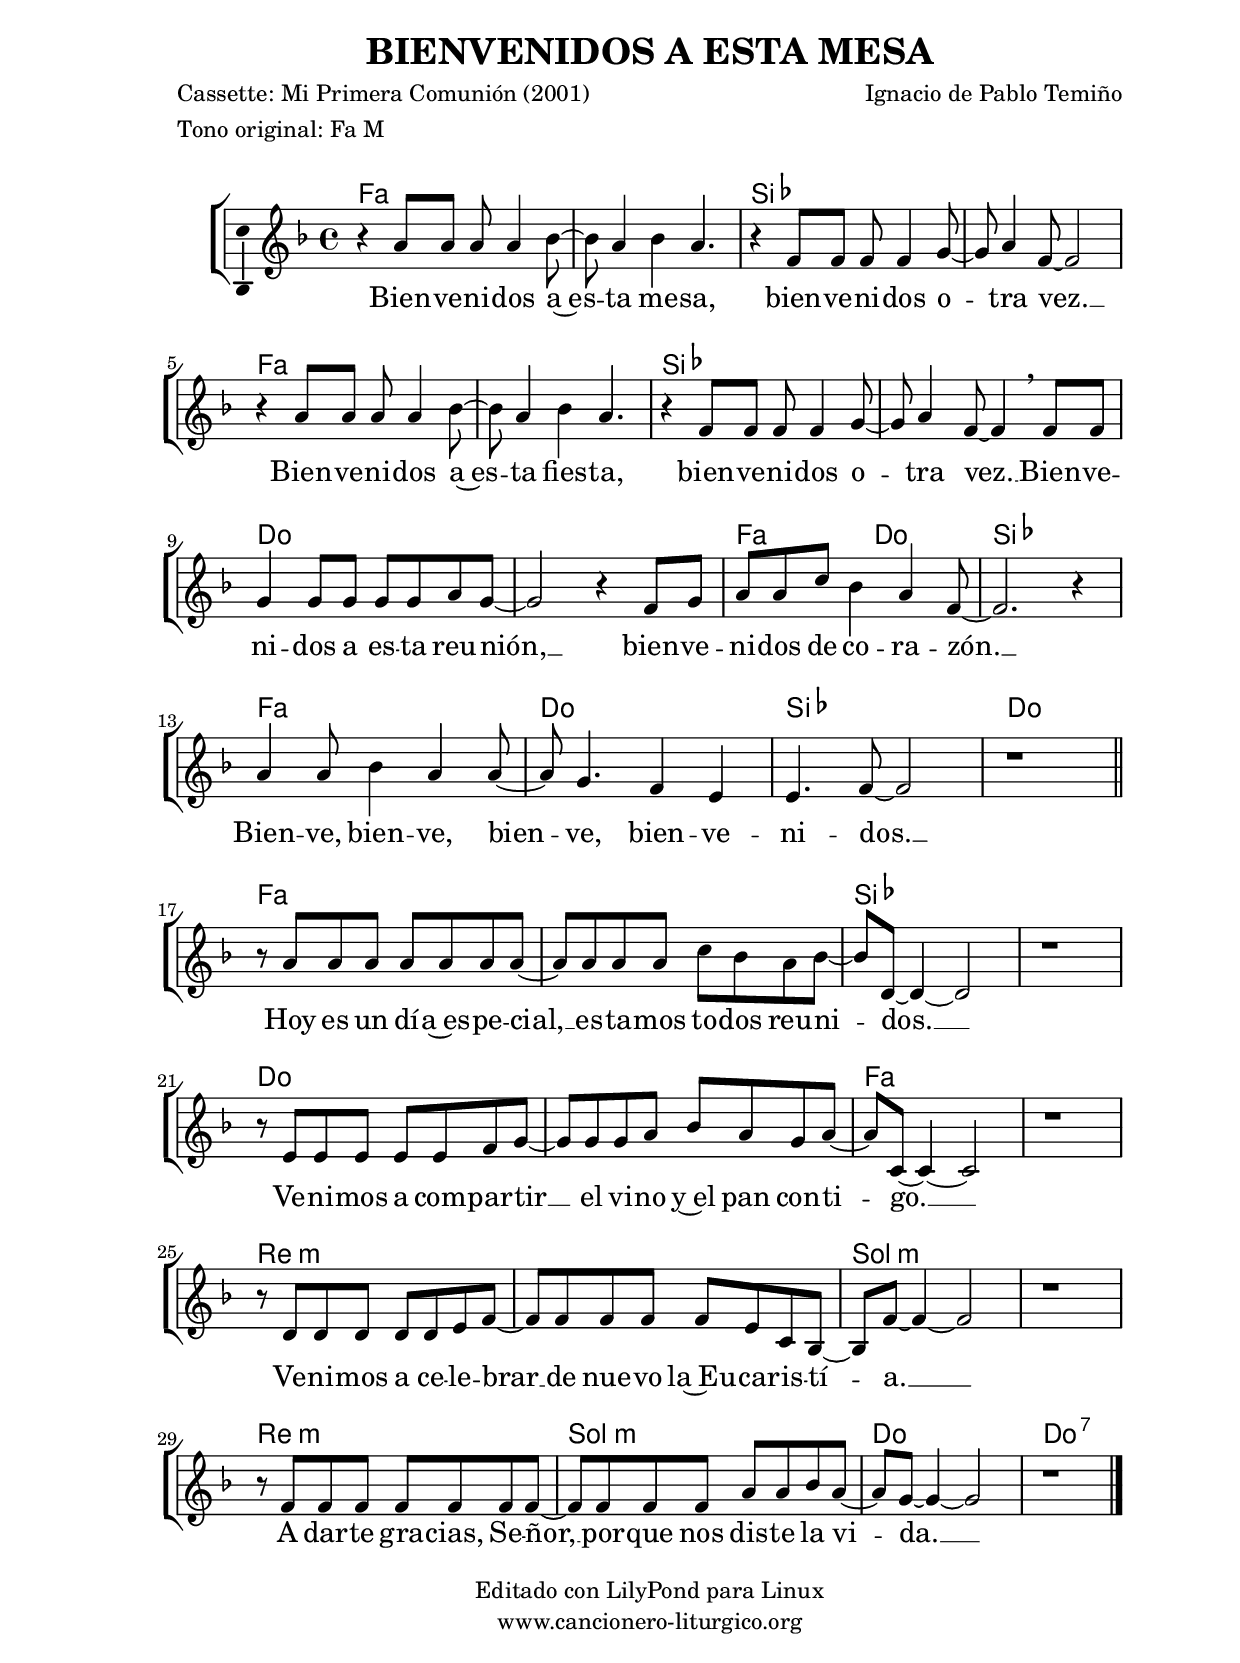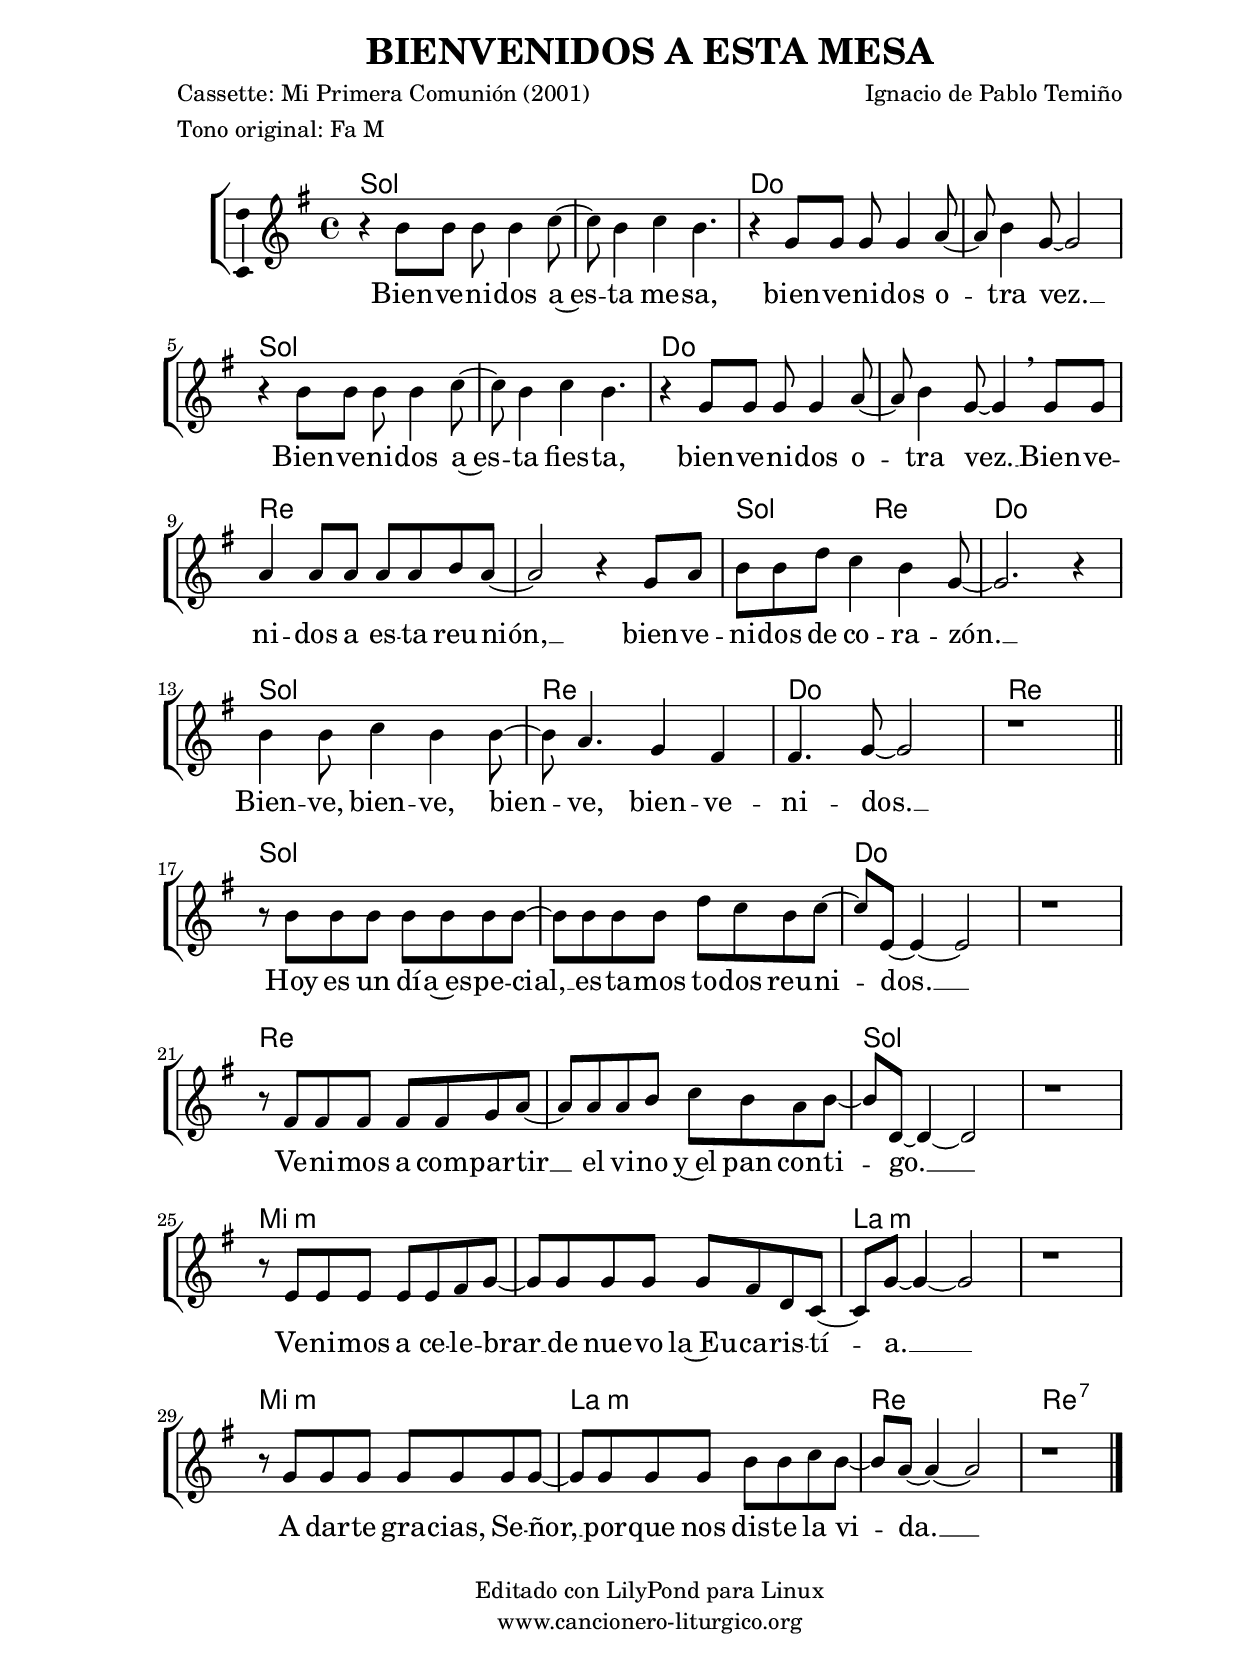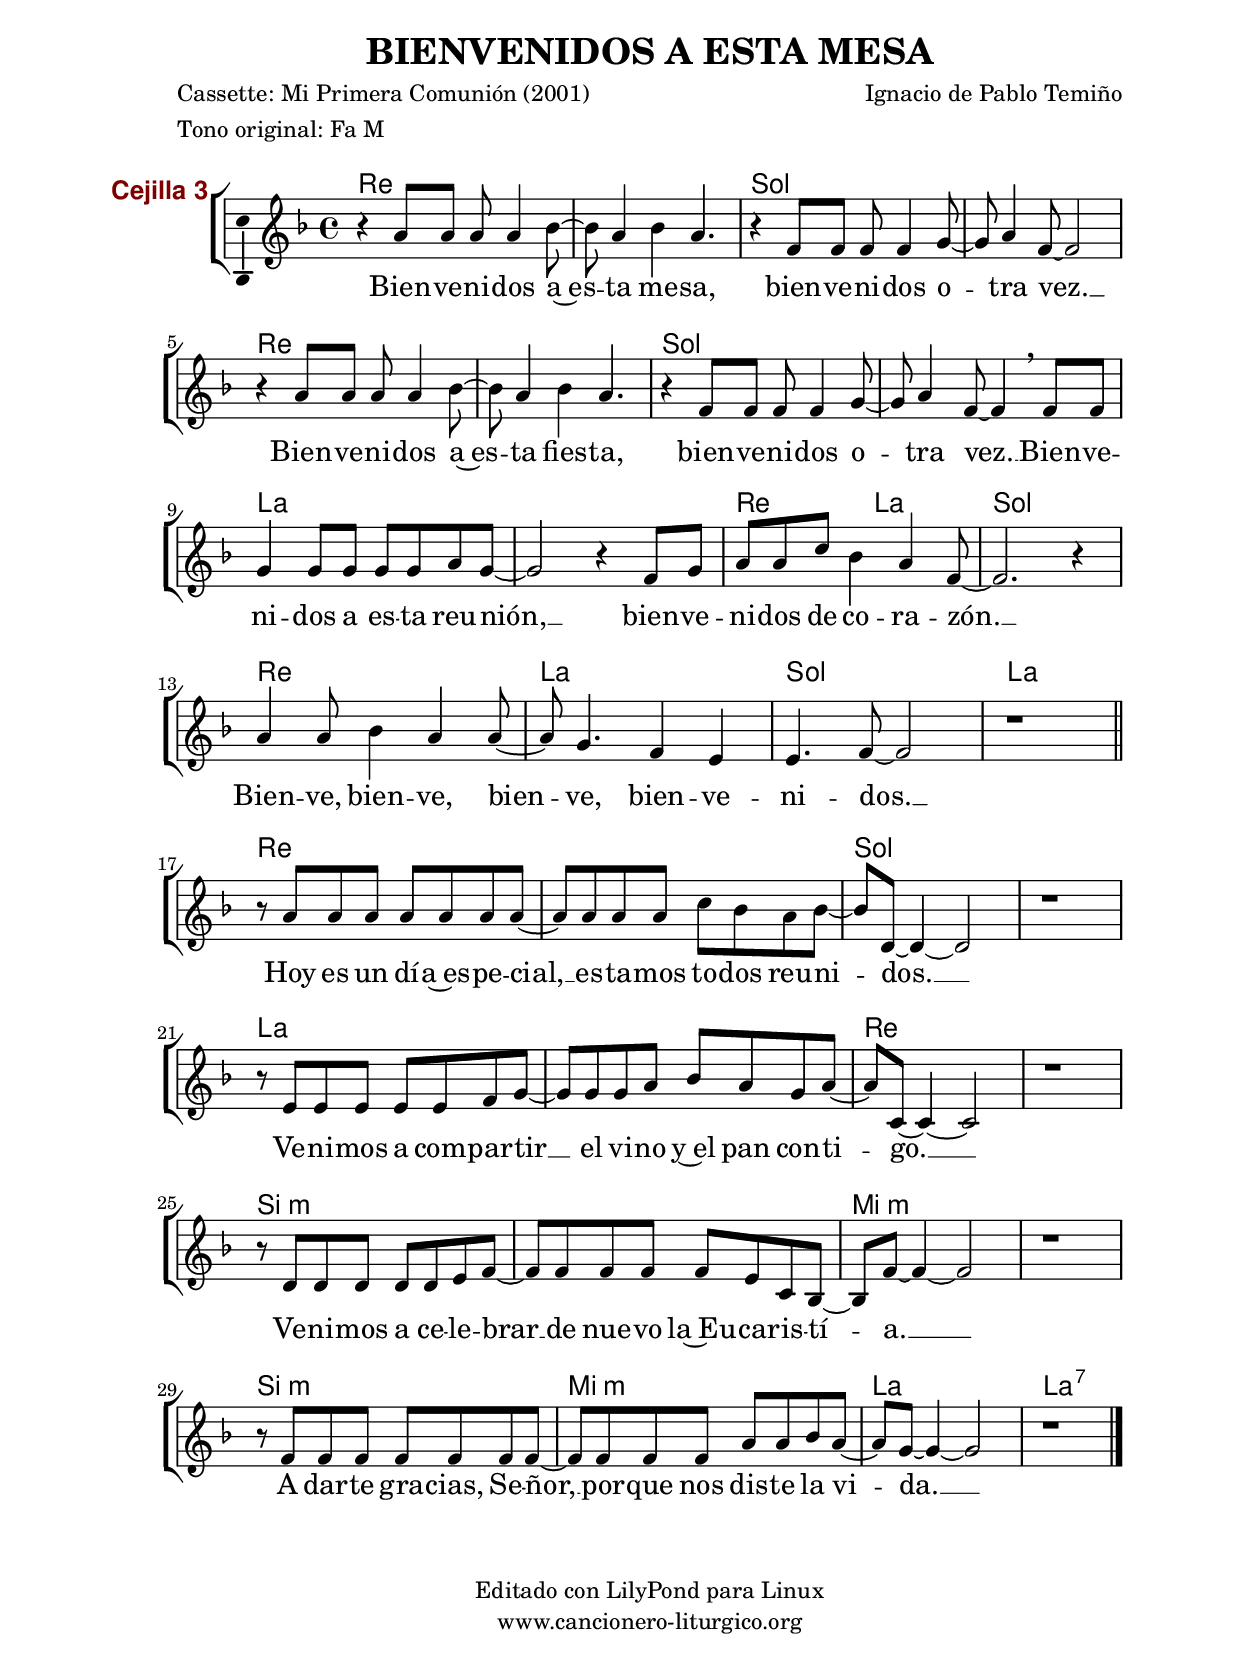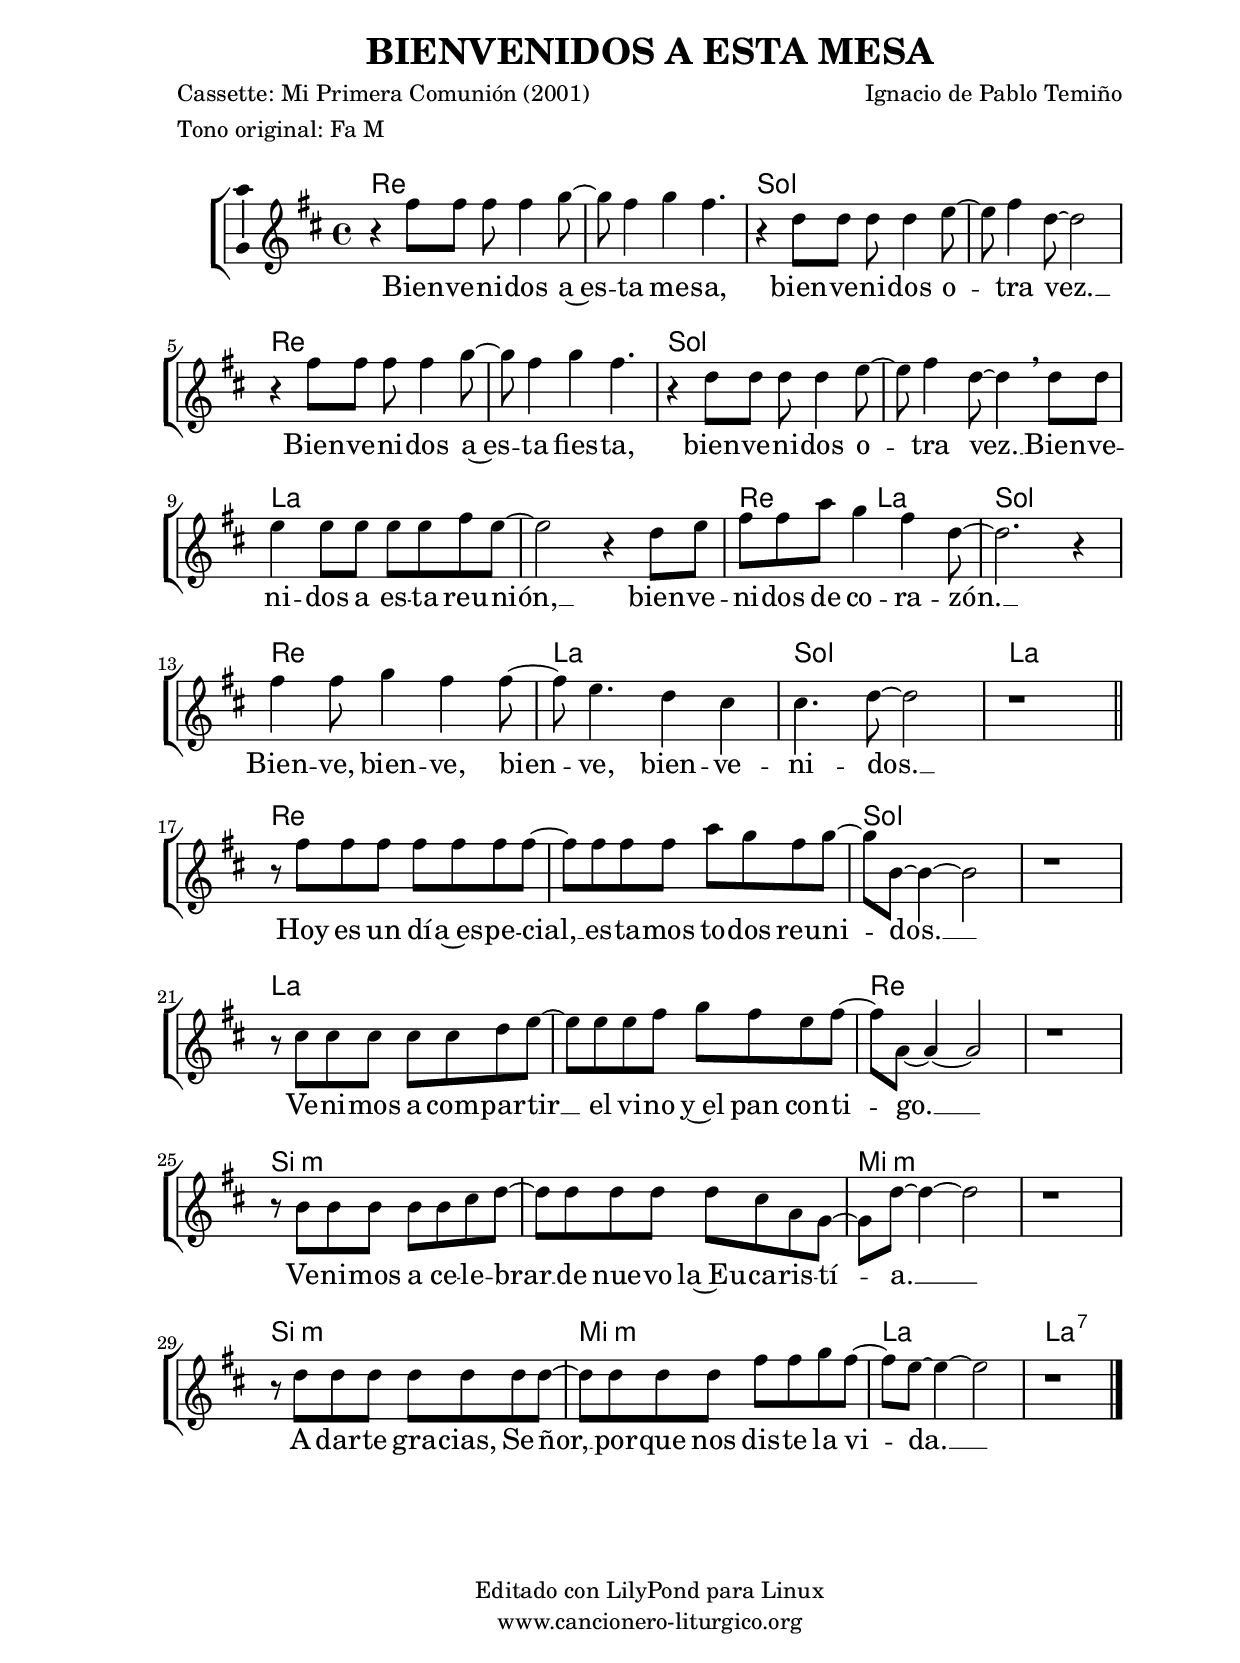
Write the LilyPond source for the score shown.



%versión de lilypond para la que se ha escrito esta partitura:
\version "2.16.0"

	%Tamaño papel
	#(set-default-paper-size "a4")
	%Tamaño partitura
	#(set-global-staff-size 20)
	%No responde al pulsar sobre una nota
	#(ly:set-option 'point-and-click #f)

%parámetros del encabezamiento:
\header {
	title = "BIENVENIDOS A ESTA MESA"
	subtitle = ""
	composer = "Ignacio de Pablo Temiño"
	poet = "Cassette: Mi Primera Comunión (2001)"
	meter = "Tono original: Fa M"
	arranger = ""
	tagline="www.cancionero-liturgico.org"
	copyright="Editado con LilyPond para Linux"
	tiempo = ""
	usos = "Entrada"
	letra = ""
	}

%parámetros asociados al papel:
\paper  {
	oddHeaderMarkup = \markup {\fill-line { \on-the-fly #not-first-page \fromproperty #'header:title \on-the-fly #not-first-page \fromproperty #'header:composer }}
	evenHeaderMarkup = \markup {\fill-line { \fromproperty #'header:composer \fromproperty #'header:title }}
	#(set-paper-size "a4")
	print-page-number = ##f
	first-page-number = 1
	print-first-page-number = ##f
%	head-separation = 3.0 \cm
	top-margin = 2.0 \cm
	bottom-margin = 0.5\cm
%%%	bottom-margin = 0.2\cm
	left-margin = 3.0 \cm
	line-width = 16.0 \cm 
	indent = 8\mm
	interscoreline = 2.\mm
	between-system-space = 15\mm
%	para que las partituras no llenen la hoja:
	ragged-bottom = ##t
%	idem para la última hoja:
	ragged-last-bottom = ##f
%	para que las partituras llenen el ancho del papel:
	ragged-last = ##f
	after-title-space = 2.5 \cm
page-count=1
%system-count=8

	%Flexible Vertical Spacing
%	markup-markup-spacing =
%	#'((basic-distance . 15) (minimum-distance . 15) (padding . 3))
	markup-system-spacing =
	#'((basic-distance . 15) (minimum-distance . 15) (padding . 3))
	system-system-spacing =
	#'((basic-distance . 15) (minimum-distance . 15) (padding . 3))
	score-system-spacing =
	#'((basic-distance . 15) (minimum-distance . 15) (padding . 5))
%	top-system-spacing = % header
%	#'((basic-distance . 8) (minimum-distance . 0) (padding . 0))
%	top-markup-spacing =
%	#'((basic-distance . 20) (minimum-distance . 20) (padding . 0))
	last-bottom-spacing = % footer
	#'((basic-distance . 5) (minimum-distance . 5) (padding . 0))
%	score-markup-spacing =
%	#'((basic-distance . 16) (minimum-distance . 13) (padding . 0))

	}


%parámetros que afectan a toda la partitura:
global =  {
	%clave de sol (G):
	\clef G
	%armadura:
%%%	\transpose c c
	\key f \major
	\tempo 4=147
	\set Score.tempoHideNote = ##t
	}


acordes = {
	\italianChords
	\chordmode {
%%%	\transpose a c {

f1 f bes bes f f bes bes c c f2 c bes1 f c bes c
f1 f bes bes c c f f d:m d:m g:m g:m d:m g:m c c:7


%%%	}
	}
}

melodia = 
%%%\transpose a c
{
	\relative c''{
	\time 4/4

r4 a8 a a8 a4 bes8~
bes8 a4 bes a4.
r4 f8 f f8 f4 g8~
g8 a4 f8~f2
r4 a8 a a8 a4 bes8~
bes8 a4 bes a4.
r4 f8 f f8 f4 g8~
g8 a4 f8~f4 \breathe f8 f
g4 g8 g g g a g~
g2 r4 f8 g
a8 a c bes4 a f8~
f2. r4
a4 a8 bes4 a a8~
a8 g4. f4 e
e4. f8~f2
r1
%^"   FIN"

\bar "||"
\break

r8 a8 a a a a a a~
a8 a a a c bes a bes~
bes8 d,~d4~d2
r1
r8 e8 e e e e f g~
g8 g g a bes a g a~
a8 c,~c4~c2
r1
r8 d8 d d d d e f~
f8 f f f f e c bes~
bes8 f'~f4~f2
r1
r8 f8 f f f f f f~
f8 f f f a a bes a~
a8 g~g4~g2
r1
%^"   D.C."

	\bar "|."
	}
	}


texto = \lyricmode {
Bien -- ve -- ni -- dos a~es -- ta me -- sa,
bien -- ve -- ni -- dos o -- tra vez. __
Bien -- ve -- ni -- dos a~es -- ta fies -- ta,
bien -- ve -- ni -- dos o -- tra vez. __
Bien -- ve -- ni -- dos a es -- ta reu -- nión, __
bien -- ve -- ni -- dos de co -- ra -- zón. __
Bien -- ve, bien -- ve, bien -- ve,
bien -- ve -- ni -- dos. __

%\set stanza =#"1. " 
Hoy es un dí -- a~es -- pe -- cial, __
es -- ta -- mos to -- dos reu -- ni -- dos. __
Ve -- ni -- mos a com -- par -- tir __
el vi -- no y~el pan con -- ti -- go. __
Ve -- ni -- mos a ce -- le -- brar __
de nue -- vo la~Eu -- ca -- ris -- tí -- a. __
A dar -- te gra -- cias, Se -- ñor, __
por -- que nos dis -- te la vi -- da. __

	}

textodos = \lyricmode {
\skip1 \skip1 \skip1 \skip1 \skip1 \skip1 \skip1
\skip1 \skip1 \skip1 \skip1 \skip1 \skip1 \skip1
\skip1 \skip1 \skip1 \skip1 \skip1 \skip1 \skip1
\skip1 \skip1 \skip1 \skip1 \skip1 \skip1 \skip1
\skip1

%\set stanza =#"2. " Jesús, Tú eres la mano
%Que me lleva seguro
%Serás mi amigo mejor,
%Serás la Luz si está oscuro
%Serás respuesta
%Si tengo de pronto una duda
%Yo quiero ser como Tú
%Yo necesito tu ayuda

	}


acordesStaff = \context ChordNames = acordesStaff <<
	\set chordChanges = ##t
	\acordes
	>>


%%%%%%%%%%%%%%%%%%%%%%%%%%%%%%%%%%% CEJILLA %%%%%%%%%%%%%%%%%%%%%%%%%%%%%%%%%%%
acordescejilla = {
%%%	\override ChordNames.ChordName #'font-size = #-1
%%%	\override ChordNames.ChordName #'font-series = #'bold
	\transpose f d {
		\acordes
		}
	}

acordescejillaStaff = \context ChordNames = acordescejillaStaff <<
	\set Staff.instrumentName = \markup \with-color #darkred \larger \bold \sans "Cejilla 3"
	\set chordChanges = ##t
	\acordescejilla
	>>
%%%%%%%%%%%%%%%%%%%%%%%%%%%%%%%%%%% CEJILLA %%%%%%%%%%%%%%%%%%%%%%%%%%%%%%%%%%%


vozStaff = \context Voice = vozStaff
\with {\consists "Ambitus_engraver"}
<<
%	\set Staff.instrumentName = ""
%	\set Staff.shortInstrumentName = ""
%	\set Staff.midiInstrument = #"clarinet"
%	\set Staff.midiInstrument = #"cello"
%	\set Staff.midiInstrument = #"flute"
	\set Staff.midiInstrument = #"electric guitar (jazz)"
%	\set Staff.midiInstrument = #"english horn"
%	\set Staff.midiInstrument = #"violin"
%	\set Staff.midiInstrument = #"glockenspiel"
	\set Staff.midiMinimumVolume = #0.7
	\set Staff.midiMaximumVolume = #0.9
	\global
	\melodia
	>>

textoStaff = \context Lyrics = textoStaff <<
	\lyricsto vozStaff \texto
	>>

textodosStaff = \context Lyrics = textodosStaff <<
	\lyricsto vozStaff \textodos
	>>

\book {
	\score {
		\context ChoirStaff {
			\override StaffGroup.SystemStartBracket #'collapse-height = #1
			\override Score.SystemStartBar #'collapse-height = #1
			<<
			\acordesStaff
			\vozStaff
			\textoStaff
			\textodosStaff
			>>
			}
		\layout {
	    		\context {
				\Lyrics
				\override LyricText #'font-size = #2
				}
	   		 \context {
				\Score
				\override StaffSymbol #'staff-space = #(magstep +3)
				}
			}
		}
	\score {
		\unfoldRepeats
		\context ChoirStaff {
			<<
			\acordesStaff
			\vozStaff
			>>
			}
		\midi {
	  		\context {
	  			\Score
				tempoWholesPerMinute = #(ly:make-moment 70 4)
				}
			}
		}
	}


%Partitura para guitarra
#(define output-suffix "G")
\book {
	\score {
		\context ChoirStaff {
			\override StaffGroup.SystemStartBracket #'collapse-height = #1
			\override Score.SystemStartBar #'collapse-height = #1
			<<
			\acordescejillaStaff
			\vozStaff
			\textoStaff
			\textodosStaff
			>>
			}
		\layout {
%%%%%%%%%%%%%%%%%%%%%%%%%%%%%%%%%%% CEJILLA %%%%%%%%%%%%%%%%%%%%%%%%%%%%%%%%%%%
			\context {
				\ChordNames \consists Instrument_name_engraver
				}
%%%%%%%%%%%%%%%%%%%%%%%%%%%%%%%%%%% CEJILLA %%%%%%%%%%%%%%%%%%%%%%%%%%%%%%%%%%%
	    		\context {
				\Lyrics
				\override LyricText #'font-size = #2
				}
	   		 \context {
				\Score
				\override StaffSymbol #'staff-space = #(magstep +3)
				}
			}
		}
	}


#(define output-suffix "C")
\book {
	\score {
		\context ChoirStaff {
			\override StaffGroup.SystemStartBracket #'collapse-height = #1
			\override Score.SystemStartBar #'collapse-height = #1
\transpose c d
			<<
			\acordesStaff
			\vozStaff
			\textoStaff
			\textodosStaff
			>>
			}
		\layout {
	    		\context {
				\Lyrics
				\override LyricText #'font-size = #2
				}
	   		 \context {
				\Score
				\override StaffSymbol #'staff-space = #(magstep +3)
				}
			}
		}
	}


#(define output-suffix "S")
\book {
	\score {
		\context ChoirStaff {
			\override StaffGroup.SystemStartBracket #'collapse-height = #1
			\override Score.SystemStartBar #'collapse-height = #1
\transpose c a
			<<
			\acordesStaff
			\vozStaff
			\textoStaff
			\textodosStaff
			>>
			}
		\layout {
	    		\context {
				\Lyrics
				\override LyricText #'font-size = #2
				}
	   		 \context {
				\Score
				\override StaffSymbol #'staff-space = #(magstep +3)
				}
			}
		}
	}


